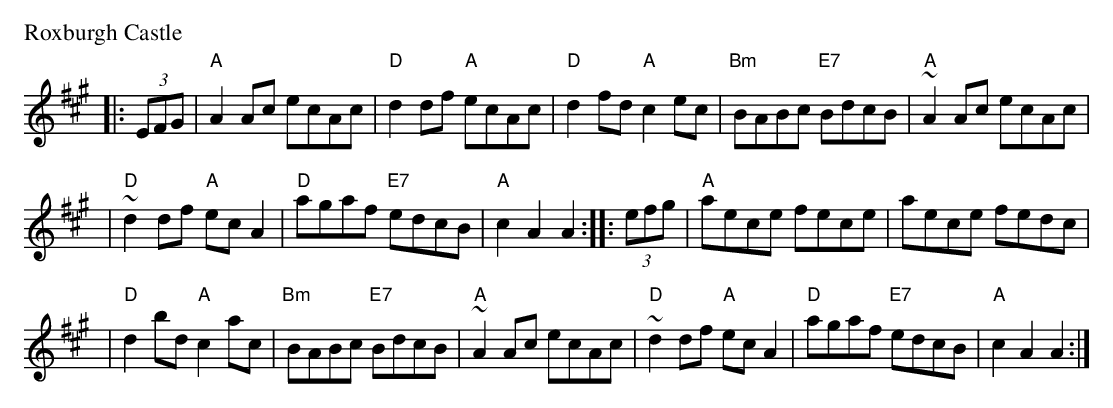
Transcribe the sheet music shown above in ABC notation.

X:1
P: Roxburgh Castle
K: A
|: (3EFG \
| "A"A2Ac ecAc | "D"d2df "A"ecAc | "D"d2fd  "A"c2ec | "Bm"BABc "E7"BdcB | "A"~A2Ac ecAc |
| "D"~d2df "A"ecA2 | "D"agaf "E7"edcB | "A"c2A2 A2 :: (3efg | "A"aece fece | aece fedc |
| "D"d2bd "A"c2ac | "Bm"BABc "E7"BdcB | "A"~A2Ac ecAc | "D"~d2df "A"ecA2 | "D"agaf "E7"edcB | "A"c2A2 A2 :|
